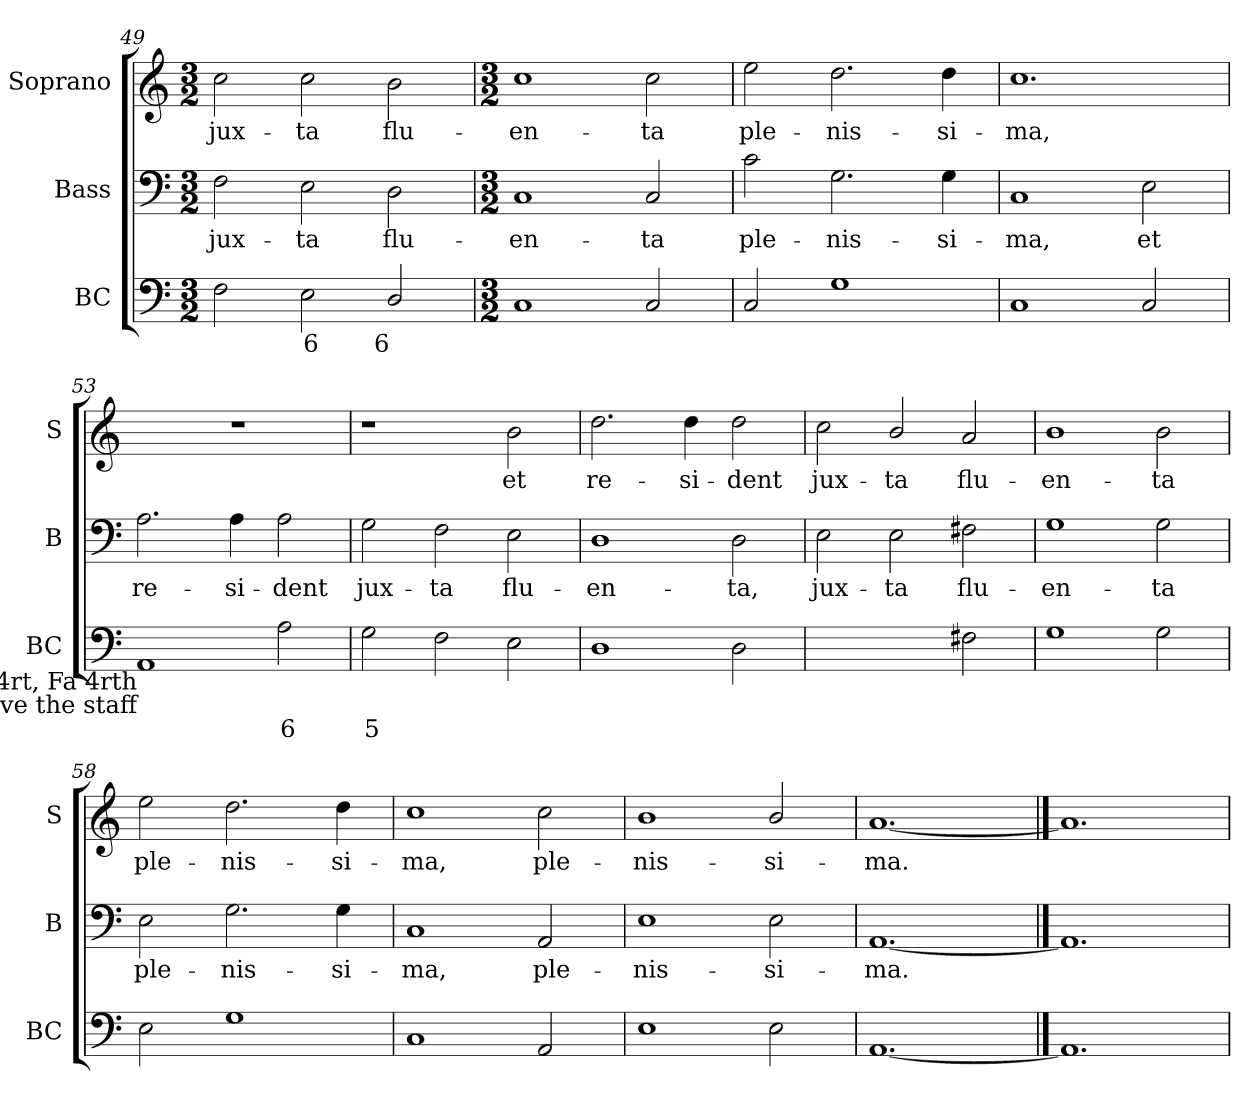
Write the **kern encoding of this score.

**kern	**text	**kern	**text	**kern	**text
*part3	*part3	*part2	*part2	*part1	*part1
*staff3	*staff3	*staff2	*staff2	*staff1	*staff1
*I"BC	*	*I"Bass	*	*I"Soprano	*
*I'BC	*	*I'B	*	*I'S	*
*clefF4	*	*clefF4	*	*clefG2	*
*k[]	*	*k[]	*	*k[]	*
*C:	*	*C:	*	*C:	*
*M3/2	*	*M3/2	*	*M3/2	*
=49	=49	=49	=49	=49	=49
!	!	!	!LO:LY:b	!	!LO:LY:b
2F	.	2F	jux-	2cc	jux-
!	!LO:LY:b	!	!LO:LY:b	!	!LO:LY:b
2E	6	2E	-ta	2cc	-ta
!	!LO:LY:b	!	!LO:LY:b	!	!LO:LY:b
2D/	6	2D	flu-	2b	flu-
!!LO:LB:g=z
=50	=50	=50	=50	=50	=50
*M3/2	*	*M3/2	*	*M3/2	*
!	!	!	!LO:LY:b	!	!LO:LY:b
1C	.	1C	-en-	1cc	-en-
!	!	!	!LO:LY:b	!	!LO:LY:b
2C	.	2C	-ta	2cc	-ta
=51	=51	=51	=51	=51	=51
!	!	!	!LO:LY:b	!	!LO:LY:b
2C	.	2c	ple-	2ee	ple-
!	!	!	!LO:LY:b	!	!LO:LY:b
1G	.	2.G	-nis-	2.dd	-nis-
!	!	!	!LO:LY:b	!	!LO:LY:b
.	.	4G	-si-	4dd	-si-
=52	=52	=52	=52	=52	=52
!	!	!	!LO:LY:b	!	!LO:LY:b
1C	.	1C	-ma,	1.cc	-ma,
!	!	!	!LO:LY:b	!	!
2C	.	2E	et	.	.
=53	=53	=53	=53	=53	=53
!LO:TX:b:rj:t=Notes&colon; original keys&colon; Ut 1st, Fa 4rt, Fa 4rth\neditorial accidentals above the staff	!	!	!	!	!
!	!	!	!LO:LY:b	!	!
1AA	.	2.A	re-	1.r	.
!	!	!	!LO:LY:b	!	!
.	.	4A	-si-	.	.
!	!LO:LY:b	!	!LO:LY:b	!	!
2A	6	2A	-dent	.	.
=54	=54	=54	=54	=54	=54
!	!LO:LY:b	!	!LO:LY:b	!	!
2G	5	2G	jux-	1r	.
!	!	!	!LO:LY:b	!	!
2F	.	2F	-ta	.	.
!	!	!	!LO:LY:b	!	!LO:LY:b
2E	.	2E	flu-	2b	et
=55	=55	=55	=55	=55	=55
!	!	!	!LO:LY:b	!	!LO:LY:b
1D	.	1D	-en-	2.dd	re-
!	!	!	!	!	!LO:LY:b
.	.	.	.	4dd	-si-
!	!	!	!LO:LY:b	!	!LO:LY:b
2D	.	2D	-ta,	2dd	-dent
=56	=56	=56	=56	=56	=56
!	!LO:LY:b	!	!LO:LY:b	!	!LO:LY:b
[2Eyy	6	2E	jux-	2cc	jux-
!	!LO:LY:b	!	!LO:LY:b	!	!LO:LY:b
2Eyy]	5	2E	-ta	2b/	-ta
!	!	!	!LO:LY:b	!	!LO:LY:b
2F#X	.	2F#X	flu-	2a	flu-
=57	=57	=57	=57	=57	=57
!	!	!	!LO:LY:b	!	!LO:LY:b
1G	.	1G	-en-	1b	-en-
!	!	!	!LO:LY:b	!	!LO:LY:b
2G	.	2G	-ta	2b	-ta
=58	=58	=58	=58	=58	=58
!	!	!	!LO:LY:b	!	!LO:LY:b
2E	.	2E	ple-	2ee	ple-
!	!	!	!LO:LY:b	!	!LO:LY:b
1G	.	2.G	-nis-	2.dd	-nis-
!	!	!	!LO:LY:b	!	!LO:LY:b
.	.	4G	-si-	4dd	-si-
=59	=59	=59	=59	=59	=59
!	!	!	!LO:LY:b	!	!LO:LY:b
1C	.	1C	-ma,	1cc	-ma,
!	!	!	!LO:LY:b	!	!LO:LY:b
2AA	.	2AA	ple-	2cc	ple-
=60	=60	=60	=60	=60	=60
!	!	!	!LO:LY:b	!	!LO:LY:b
1E	.	1E	-nis-	1b	-nis-
!	!	!	!LO:LY:b	!	!LO:LY:b
2E	.	2E	-si-	2b/	-si-
=61	=61	=61	=61	=61	=61
!	!	!	!LO:LY:b	!	!LO:LY:b
[1.AA	.	[1.AA	-ma.	[1.a	-ma.
==62	==62	==62	==62	==62	==62
1.AA]	.	1.AA]	.	1.a]	.
=	=	=	=	=	=
*-	*-	*-	*-	*-	*-
